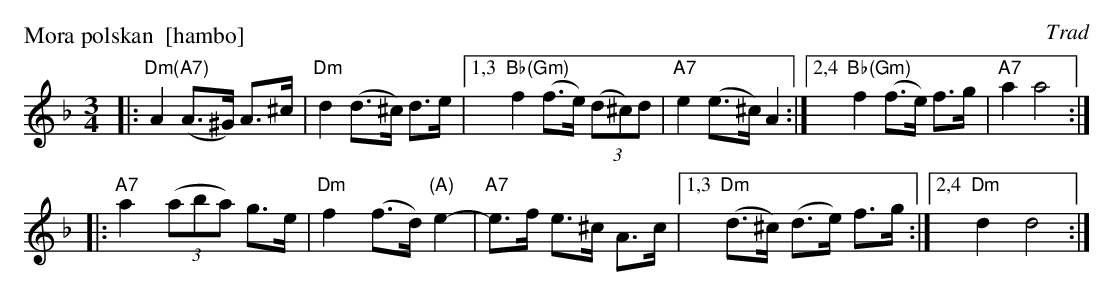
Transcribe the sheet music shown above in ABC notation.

X:1
P: Mora polskan  [hambo]
O: Trad
M: 3/4
L: 1/8
K: Dm
|: "Dm(A7)"A2 (A>^G) A>^c | "Dm"d2 (d>^c) d>e \
|[1,3 "Bb(Gm)"f2 (f>e) ((3d^c)d | "A7"e2 (e>^c) A2 :|[2,4 "Bb(Gm)"f2 (f>e) f>g | "A7"a2 a4 :|
|: "A7"a2 ((3aba) g>e | "Dm"f2 (f>d) "(A)"e2- \
| "A7"e>f e>^c A>c |1,3 "Dm"(d>^c) (d>e) f>g :|2,4 "Dm"d2 d4 :|
